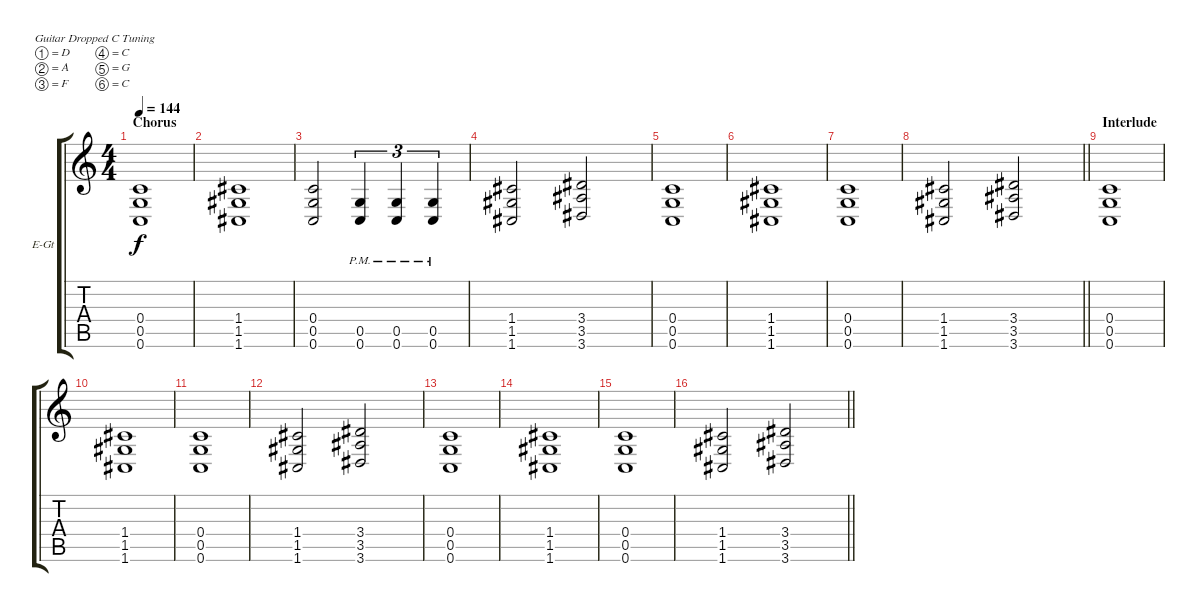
\bracketExtendMode groupsimilarinstruments
\firstSystemTrackNameOrientation horizontal
\otherSystemsTrackNameOrientation horizontal
\track ("Richard" "E-Gt") {instrument overdrivenguitar}
\staff {score tabs}
\tuning (D4 A3 F3 C3 G2 C2)
\ts (4 4)
\section ("" "Chorus")
\tempo 144
\clef g2
\ks c
(0.4 0.5 0.6).1{dy f} |
(1.4 1.5 1.6).1 |
(0.4 0.5 0.6).2 (0.5 0.6{pm}).4{tu (3 2)} (0.5 0.6{pm}).4{tu (3 2)} (0.5 0.6{pm}).4{tu (3 2)} |
(1.4 1.5 1.6).2 (3.4 3.5 3.6).2 |
(0.4 0.5 0.6).1 |
(1.4 1.5 1.6).1 |
(0.4 0.5 0.6).1 |
\barLineRight lightlight
(1.4 1.5 1.6).2 (3.4 3.5 3.6).2 |
\section ("" "Interlude")
(0.4 0.5 0.6).1 |
(1.4 1.5 1.6).1 |
(0.4 0.5 0.6).1 |
(1.4 1.5 1.6).2 (3.4 3.5 3.6).2 |
(0.4 0.5 0.6).1 |
(1.4 1.5 1.6).1 |
(0.4 0.5 0.6).1 |
\barLineRight lightlight
(1.4 1.5 1.6).2 (3.4 3.5 3.6).2
